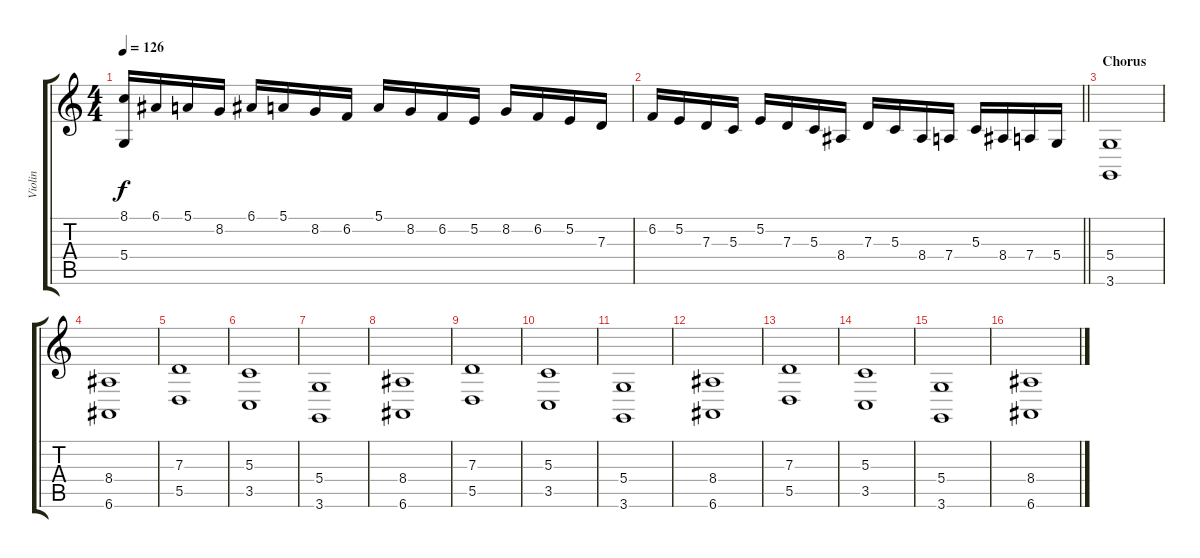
\track ("Violin" "Violin") {instrument violin}
\staff {score tabs}
\tuning (E4 B3 G3 D3 A2 E2) {hide}
\ts (4 4)
\tempo 126
\clef g2
\ks c
(8.1 5.4{t}).16{dy f} 6.1.16 5.1.16 8.2.16 6.1.16 5.1.16 8.2.16 6.2.16 5.1.16 8.2.16 6.2.16 5.2.16 8.2.16 6.2.16 5.2.16 7.3.16 |
\barLineRight lightlight
6.2.16 5.2.16 7.3.16 5.3.16 5.2.16 7.3.16 5.3.16 8.4.16 7.3.16 5.3.16 8.4.16 7.4.16 5.3.16 8.4.16 7.4.16 5.4.16 |
\section ("" "Chorus")
(5.4 3.6).1 |
(8.4 6.6).1 |
(7.3 5.5).1 |
(5.3 3.5).1 |
(5.4 3.6).1 |
(8.4 6.6).1 |
(7.3 5.5).1 |
(5.3 3.5).1 |
(5.4 3.6).1 |
(8.4 6.6).1 |
(7.3 5.5).1 |
(5.3 3.5).1 |
(5.4 3.6).1 |
(8.4 6.6).1
